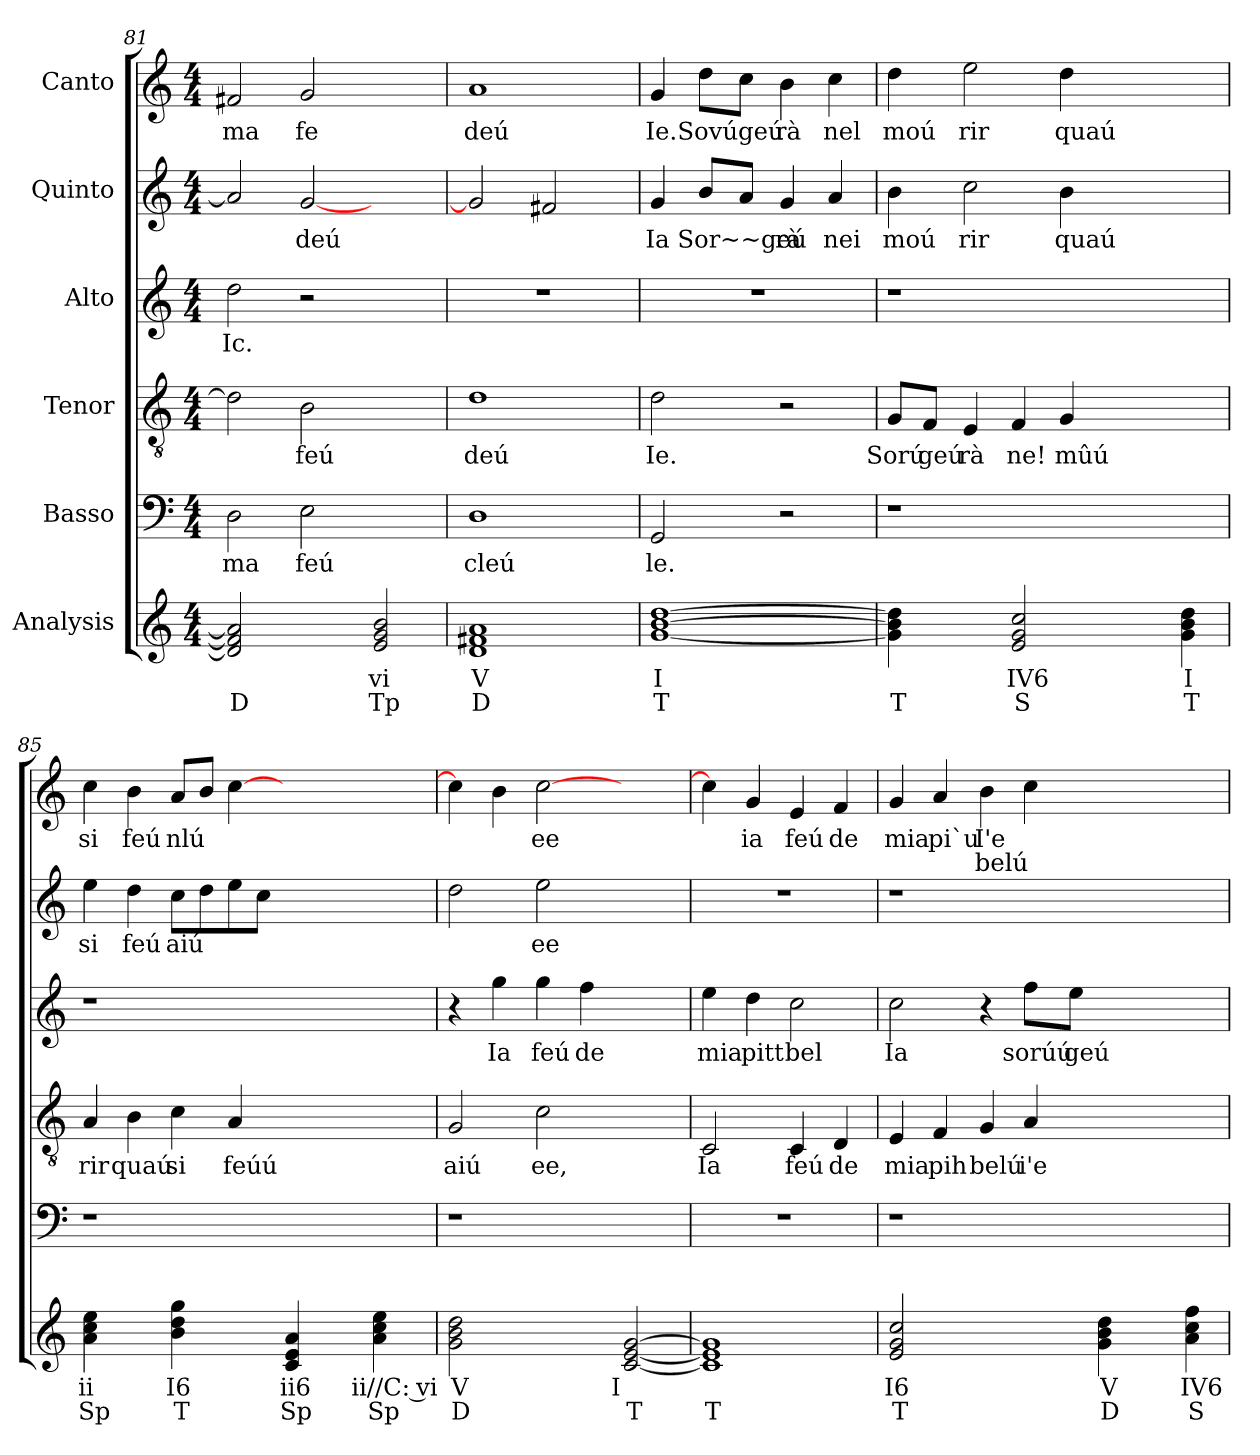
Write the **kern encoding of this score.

**kern	**text	**text	**kern	**text	**kern	**text	**kern	**text	**kern	**text	**kern	**text	**text
*part6	*part6	*part6	*part5	*part5	*part4	*part4	*part3	*part3	*part2	*part2	*part1	*part1	*part1
*staff6	*staff6	*staff6	*staff5	*staff5	*staff4	*staff4	*staff3	*staff3	*staff2	*staff2	*staff1	*staff1	*staff1
*I"Analysis	*	*	*I"Basso	*	*I"Tenor	*	*I"Alto	*	*I"Quinto	*	*I"Canto	*	*
*	*	*	*clefF4	*	*clefGv2	*	*clefG2	*	*clefG2	*	*clefG2	*	*
*k[]	*	*	*k[]	*	*k[]	*	*k[]	*	*k[]	*	*k[]	*	*
*M4/4	*	*	*M4/4	*	*M4/4	*	*M4/4	*	*M4/4	*	*M4/4	*	*
=81	=81	=81	=81	=81	=81	=81	=81	=81	=81	=81	=81	=81	=81
!	!	!	!	!LO:LY:b	!	!	!	!	!	!	!	!	!
!	!	!	!	!	!	!	!	!LO:LY:b	!	!	!	!	!
!	!	!	!	!	!	!	!	!	!	!	!	!LO:LY:b	!
2d] 2f#] 2a]	.	D	2D\	ma	2d\]	.	2dd\	Ic.	2a/]	.	2f#X/	ma	.
!	!	!	!	!LO:LY:b	!	!	!	!	!	!	!	!	!
!	!	!	!	!	!	!LO:LY:b	!	!	!	!	!	!	!
!	!	!	!	!	!	!	!	!	!	!LO:LY:b	!	!	!
!	!	!	!	!	!	!	!	!	!	!	!	!LO:LY:b	!
2ryy	.	.	2E\	feú	2B\	feú	2r	.	[2g/	deú	2g/	fe	.
2e 2g 2b	vi	Tp	2ryy	.	2ryy	.	2ryy	.	2ryy	.	2ryy	.	.
=82	=82	=82	=82	=82	=82	=82	=82	=82	=82	=82	=82	=82	=82
!	!	!	!	!LO:LY:b	!	!	!	!	!	!	!	!	!
!	!	!	!	!	!	!LO:LY:b	!	!	!	!	!	!	!
!	!	!	!	!	!	!	!	!	!	!	!	!LO:LY:b	!
1d 1f#X 1a	V	D	1D	cleú	1d	deú	1r	.	2g/]	.	1a	deú	.
.	.	.	.	.	.	.	.	.	2f#X/	.	.	.	.
=83	=83	=83	=83	=83	=83	=83	=83	=83	=83	=83	=83	=83	=83
!	!	!	!	!LO:LY:b	!	!	!	!	!	!	!	!	!
!	!	!	!	!	!	!LO:LY:b	!	!	!	!	!	!	!
!	!	!	!	!	!	!	!	!	!	!LO:LY:b	!	!	!
!	!	!	!	!	!	!	!	!	!	!	!	!LO:LY:b	!
[1g [1b [1dd	I	T	2GG/	le.	2d\	Ie.	1r	.	4g/	Ia	4g/	Ie.	.
!	!	!	!	!	!	!	!	!	!	!LO:LY:b	!	!	!
!	!	!	!	!	!	!	!	!	!	!	!	!LO:LY:b	!
.	.	.	.	.	.	.	.	.	8b/L	Sor~~geú	8dd\L	Sovúgeú	.
.	.	.	.	.	.	.	.	.	8a/J	.	8cc\J	.	.
!	!	!	!	!	!	!	!	!	!	!LO:LY:b	!	!	!
!	!	!	!	!	!	!	!	!	!	!	!	!LO:LY:b	!
.	.	.	2r	.	2r	.	.	.	4g/	rà	4b\	rà	.
!	!	!	!	!	!	!	!	!	!	!LO:LY:b	!	!	!
!	!	!	!	!	!	!	!	!	!	!	!	!LO:LY:b	!
.	.	.	.	.	.	.	.	.	4a/	nei	4cc\	nel	.
=84	=84	=84	=84	=84	=84	=84	=84	=84	=84	=84	=84	=84	=84
!	!	!	!	!	!	!LO:LY:b	!	!	!	!	!	!	!
!	!	!	!	!	!	!	!	!	!	!LO:LY:b	!	!	!
!	!	!	!	!	!	!	!	!	!	!	!	!LO:LY:b	!
4g] 4b] 4dd]	.	T	1r	.	8G/L	Sorú	1r	.	4b\	moú	4dd\	moú	.
!	!	!	!	!	!	!LO:LY:b	!	!	!	!	!	!	!
.	.	.	.	.	8F/J	geú	.	.	.	.	.	.	.
!	!	!	!	!	!	!LO:LY:b	!	!	!	!	!	!	!
!	!	!	!	!	!	!	!	!	!	!LO:LY:b	!	!	!
!	!	!	!	!	!	!	!	!	!	!	!	!LO:LY:b	!
4ryy	.	.	.	.	4E/	rà	.	.	2cc\	rir	2ee\	rir	.
!	!	!	!	!	!	!LO:LY:b	!	!	!	!	!	!	!
2e 2g 2cc	IV6	S	.	.	4F/	ne!	.	.	.	.	.	.	.
!	!	!	!	!	!	!LO:LY:b	!	!	!	!	!	!	!
!	!	!	!	!	!	!	!	!	!	!LO:LY:b	!	!	!
!	!	!	!	!	!	!	!	!	!	!	!	!LO:LY:b	!
.	.	.	.	.	4G/	mûú	.	.	4b\	quaú	4dd\	quaú	.
2ryy	.	.	2.ryy	.	2.ryy	.	2.ryy	.	2.ryy	.	2.ryy	.	.
4g 4b 4dd	I	T	.	.	.	.	.	.	.	.	.	.	.
=85	=85	=85	=85	=85	=85	=85	=85	=85	=85	=85	=85	=85	=85
!	!	!	!	!	!	!LO:LY:b	!	!	!	!	!	!	!
!	!	!	!	!	!	!	!	!	!	!LO:LY:b	!	!	!
!	!	!	!	!	!	!	!	!	!	!	!	!LO:LY:b	!
4a 4cc 4ee	ii	Sp	1r	.	4A/	rir	1r	.	4ee\	si	4cc\	si	.
!	!	!	!	!	!	!LO:LY:b	!	!	!	!	!	!	!
!	!	!	!	!	!	!	!	!	!	!LO:LY:b	!	!	!
!	!	!	!	!	!	!	!	!	!	!	!	!LO:LY:b	!
4ryy	.	.	.	.	4B\	quaú	.	.	4dd\	feú	4b\	feú	.
!	!	!	!	!	!	!LO:LY:b	!	!	!	!	!	!	!
!	!	!	!	!	!	!	!	!	!	!LO:LY:b	!	!	!
!	!	!	!	!	!	!	!	!	!	!	!	!LO:LY:b	!
4b 4dd 4gg	I6	T	.	.	4c\	si	.	.	8cc\L	aiú	8a/L	nlú	.
.	.	.	.	.	.	.	.	.	8dd\	.	8b/J	.	.
!	!	!	!	!	!	!LO:LY:b	!	!	!	!	!	!	!
4ryy	.	.	.	.	4A/	feúú	.	.	8ee\	.	[4cc\	.	.
.	.	.	.	.	.	.	.	.	8cc\J	.	.	.	.
4c 4e 4a	ii6	Sp	2.ryy	.	2.ryy	.	2.ryy	.	2.ryy	.	2.ryy	.	.
4ryy	.	.	.	.	.	.	.	.	.	.	.	.	.
4a 4cc 4ee	ii//C: vi	Sp	.	.	.	.	.	.	.	.	.	.	.
=86	=86	=86	=86	=86	=86	=86	=86	=86	=86	=86	=86	=86	=86
!	!	!	!	!	!	!LO:LY:b	!	!	!	!	!	!	!
2g 2b 2dd	V	D	1r	.	2G/	aiú	4r	.	2dd\	.	4cc\]	.	.
!	!	!	!	!	!	!	!	!LO:LY:b	!	!	!	!	!
.	.	.	.	.	.	.	4gg\	Ia	.	.	4b\	.	.
!	!	!	!	!	!	!LO:LY:b	!	!	!	!	!	!	!
!	!	!	!	!	!	!	!	!LO:LY:b	!	!	!	!	!
!	!	!	!	!	!	!	!	!	!	!LO:LY:b	!	!	!
!	!	!	!	!	!	!	!	!	!	!	!	!LO:LY:b	!
2ryy	.	.	.	.	2c\	ee,	4gg\	feú	2ee\	ee	[2cc\	ee	.
!	!	!	!	!	!	!	!	!LO:LY:b	!	!	!	!	!
.	.	.	.	.	.	.	4ff\	de	.	.	.	.	.
[2c [2e [2g	I	T	2ryy	.	2ryy	.	2ryy	.	2ryy	.	2ryy	.	.
=87	=87	=87	=87	=87	=87	=87	=87	=87	=87	=87	=87	=87	=87
!	!	!	!	!	!	!LO:LY:b	!	!	!	!	!	!	!
!	!	!	!	!	!	!	!	!LO:LY:b	!	!	!	!	!
1c] 1e] 1g]	.	T	1r	.	2C/	Ia	4ee\	mia	1r	.	4cc\]	.	.
!	!	!	!	!	!	!	!	!LO:LY:b	!	!	!	!	!
!	!	!	!	!	!	!	!	!	!	!	!	!LO:LY:b	!
.	.	.	.	.	.	.	4dd\	pitt	.	.	4g/	ia	.
!	!	!	!	!	!	!LO:LY:b	!	!	!	!	!	!	!
!	!	!	!	!	!	!	!	!LO:LY:b	!	!	!	!	!
!	!	!	!	!	!	!	!	!	!	!	!	!LO:LY:b	!
.	.	.	.	.	4C/	feú	2cc\	bel	.	.	4e/	feú	.
!	!	!	!	!	!	!LO:LY:b	!	!	!	!	!	!	!
!	!	!	!	!	!	!	!	!	!	!	!	!LO:LY:b	!
.	.	.	.	.	4D/	de	.	.	.	.	4f/	de	.
=88	=88	=88	=88	=88	=88	=88	=88	=88	=88	=88	=88	=88	=88
!	!	!	!	!	!	!LO:LY:b	!	!	!	!	!	!	!
!	!	!	!	!	!	!	!	!LO:LY:b	!	!	!	!	!
!	!	!	!	!	!	!	!	!	!	!	!	!LO:LY:b	!
2e 2g 2cc	I6	T	1r	.	4E/	mia	2cc\	Ia	1r	.	4g/	mia	.
!	!	!	!	!	!	!LO:LY:b	!	!	!	!	!	!	!
!	!	!	!	!	!	!	!	!	!	!	!	!LO:LY:b	!
.	.	.	.	.	4F/	pih	.	.	.	.	4a/	pi`u	.
!	!	!	!	!	!	!LO:LY:b	!	!	!	!	!	!	!
!	!	!	!	!	!	!	!	!	!	!	!	!LO:LY:b	!LO:LY:b
2ryy	.	.	.	.	4G/	belú	4r	.	.	.	4b\	I'e	belú
!	!	!	!	!	!	!LO:LY:b	!	!	!	!	!	!	!
!	!	!	!	!	!	!	!	!LO:LY:b	!	!	!	!	!
.	.	.	.	.	4A/	i'e	8ff\L	sorúú	.	.	4cc\	.	.
!	!	!	!	!	!	!	!	!LO:LY:b	!	!	!	!	!
.	.	.	.	.	.	.	8ee\J	geú	.	.	.	.	.
4g 4b 4dd	V	D	2.ryy	.	2.ryy	.	2.ryy	.	2.ryy	.	2.ryy	.	.
4ryy	.	.	.	.	.	.	.	.	.	.	.	.	.
4a 4cc 4ff	IV6	S	.	.	.	.	.	.	.	.	.	.	.
=	=	=	=	=	=	=	=	=	=	=	=	=	=
*-	*-	*-	*-	*-	*-	*-	*-	*-	*-	*-	*-	*-	*-
